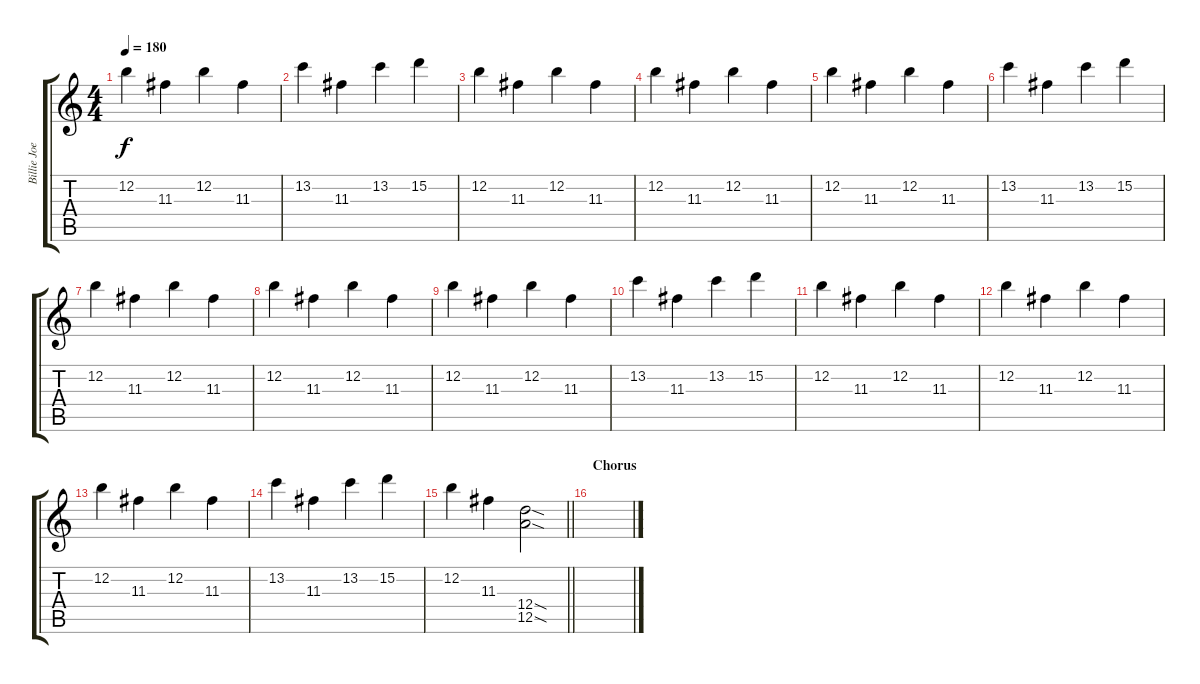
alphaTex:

\track ("Billie Joe Armstrong - Guitar Solo" "Billie Joe") {instrument distortionguitar}
\staff {score tabs}
\tuning (E4 B3 G3 D3 A2 E2) {hide}
\ts (4 4)
\tempo 180
\clef g2
\ks c
12.2.4{dy f} 11.3.4 12.2.4 11.3.4 |
13.2.4 11.3.4 13.2.4 15.2.4 |
12.2.4 11.3.4 12.2.4 11.3.4 |
12.2.4 11.3.4 12.2.4 11.3.4 |
12.2.4 11.3.4 12.2.4 11.3.4 |
13.2.4 11.3.4 13.2.4 15.2.4 |
12.2.4 11.3.4 12.2.4 11.3.4 |
12.2.4 11.3.4 12.2.4 11.3.4 |
12.2.4 11.3.4 12.2.4 11.3.4 |
13.2.4 11.3.4 13.2.4 15.2.4 |
12.2.4 11.3.4 12.2.4 11.3.4 |
12.2.4 11.3.4 12.2.4 11.3.4 |
12.2.4 11.3.4 12.2.4 11.3.4 |
13.2.4 11.3.4 13.2.4 15.2.4 |
\barLineRight lightlight
12.2.4 11.3.4 (12.4{sod} 12.5{sod}).2 |
\section ("" "Chorus")
